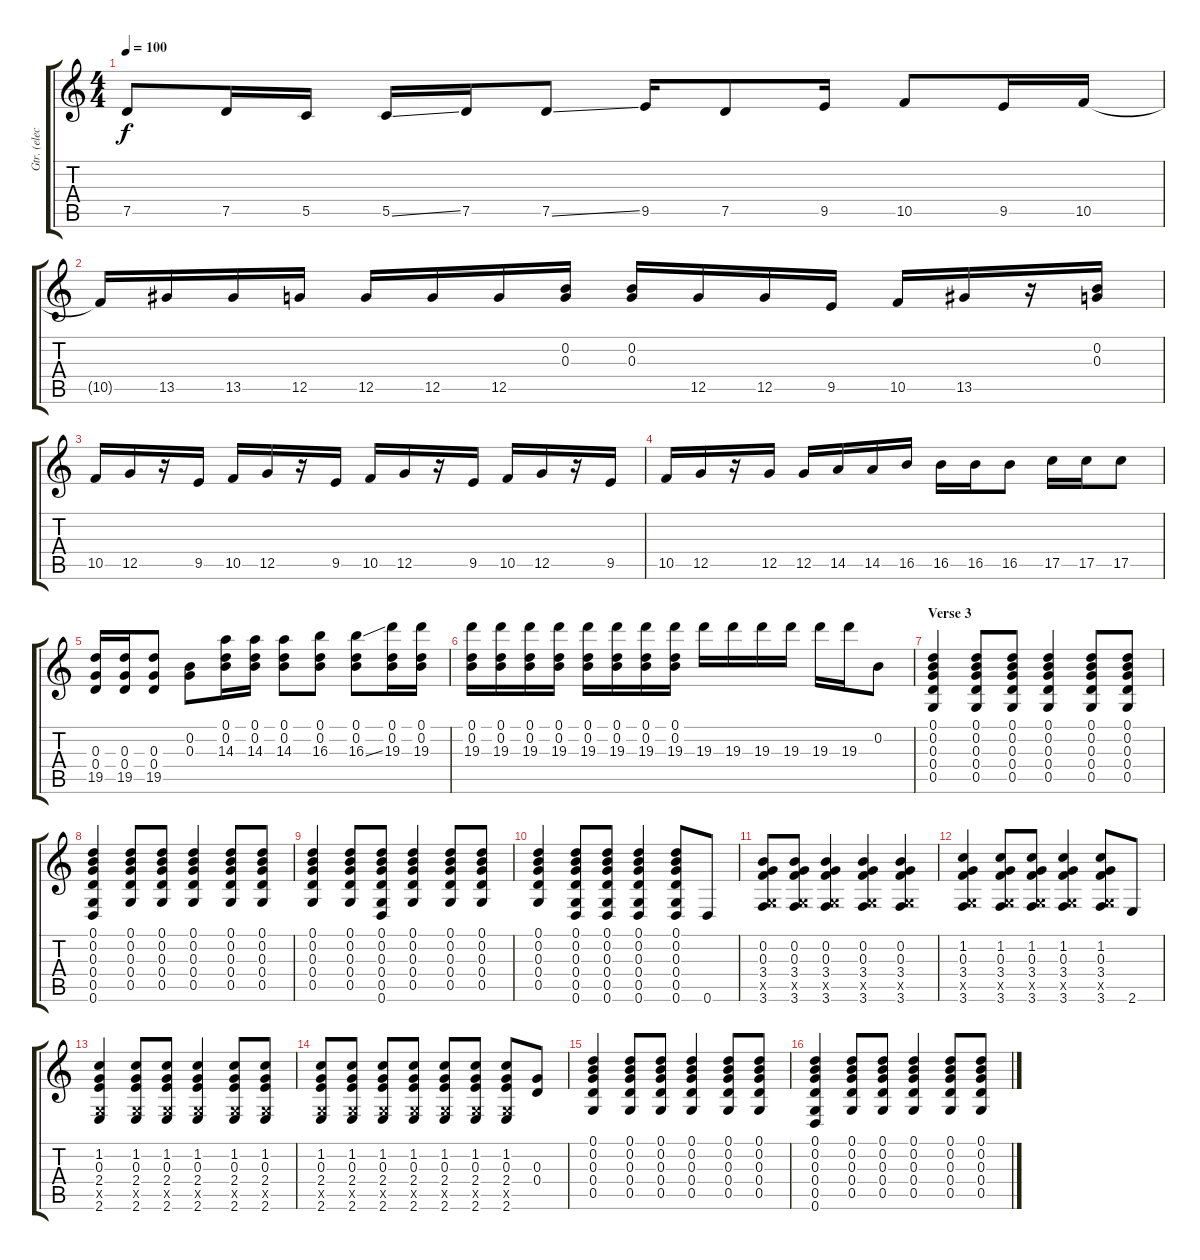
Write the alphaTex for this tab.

\track ("Gtr. (electric)" "Gtr. (elec") {instrument electricguitarclean}
\staff {score tabs}
\tuning (D4 B3 G3 D3 G2 D2) {hide}
\ts (4 4)
\tempo 100
\clef g2
\ks c
7.5.8{dy f} 7.5.16 5.5.16 5.5{ss}.16 7.5.16 7.5{ss}.8 9.5.16 7.5.8 9.5.16 10.5.8 9.5.16 10.5.16 |
10.5{t}.16 13.5.16 13.5.16 12.5.16 12.5.16 12.5.16 12.5.16 (0.2 0.3).16 (0.2 0.3).16 12.5.16 12.5.16 9.5.16 10.5.16 13.5.16 r.16 (0.2 0.3).16 |
10.5.16 12.5.16 r.16 9.5.16 10.5.16 12.5.16 r.16 9.5.16 10.5.16 12.5.16 r.16 9.5.16 10.5.16 12.5.16 r.16 9.5.16 |
10.5.16 12.5.16 r.16 12.5.16 12.5.16 14.5.16 14.5.16 16.5.16 16.5.16 16.5.16 16.5.8 17.5.16 17.5.16 17.5.8 |
(0.3 0.4 19.5).16 (0.3 0.4 19.5).16 (0.3 0.4 19.5).8 (0.2 0.3).8 (0.1 0.2 14.3).16 (0.1 0.2 14.3).16 (0.1 0.2 14.3).8 (0.1 0.2 16.3).8 (0.1 0.2 16.3{ss}).8 (0.1 0.2 19.3).16 (0.1 0.2 19.3).16 |
(0.1 0.2 19.3).16 (0.1 0.2 19.3).16 (0.1 0.2 19.3).16 (0.1 0.2 19.3).16 (0.1 0.2 19.3).16 (0.1 0.2 19.3).16 (0.1 0.2 19.3).16 (0.1 0.2 19.3).16 19.3.16 19.3.16 19.3.16 19.3.16 19.3.16 19.3.16 0.2.8 |
\section ("" "Verse 3")
(0.1 0.2 0.3 0.4 0.5).4 (0.1 0.2 0.3 0.4 0.5).8 (0.1 0.2 0.3 0.4 0.5).8 (0.1 0.2 0.3 0.4 0.5).4 (0.1 0.2 0.3 0.4 0.5).8 (0.1 0.2 0.3 0.4 0.5).8 |
(0.1 0.2 0.3 0.4 0.5 0.6).4 (0.1 0.2 0.3 0.4 0.5).8 (0.1 0.2 0.3 0.4 0.5).8 (0.1 0.2 0.3 0.4 0.5).4 (0.1 0.2 0.3 0.4 0.5).8 (0.1 0.2 0.3 0.4 0.5).8 |
(0.1 0.2 0.3 0.4 0.5).4 (0.1 0.2 0.3 0.4 0.5).8 (0.1 0.2 0.3 0.4 0.5 0.6).8 (0.1 0.2 0.3 0.4 0.5).4 (0.1 0.2 0.3 0.4 0.5).8 (0.1 0.2 0.3 0.4 0.5).8 |
(0.1 0.2 0.3 0.4 0.5).4 (0.1 0.2 0.3 0.4 0.5 0.6).8 (0.1 0.2 0.3 0.4 0.5 0.6).8 (0.1 0.2 0.3 0.4 0.5 0.6).4 (0.1 0.2 0.3 0.4 0.5 0.6).8 0.6.8 |
(0.2 0.3 3.4 0.5{x} 3.6).8 (0.2 0.3 3.4 0.5{x} 3.6).8 (0.2 0.3 3.4 0.5{x} 3.6).4 (0.2 0.3 3.4 0.5{x} 3.6).4 (0.2 0.3 3.4 0.5{x} 3.6).4 |
(1.2 0.3 3.4 0.5{x} 3.6).4 (1.2 0.3 3.4 0.5{x} 3.6).8 (1.2 0.3 3.4 0.5{x} 3.6).8 (1.2 0.3 3.4 0.5{x} 3.6).4 (1.2 0.3 3.4 0.5{x} 3.6).8 2.6.8 |
(1.2 0.3 2.4 0.5{x} 2.6).4 (1.2 0.3 2.4 0.5{x} 2.6).8 (1.2 0.3 2.4 0.5{x} 2.6).8 (1.2 0.3 2.4 0.5{x} 2.6).4 (1.2 0.3 2.4 0.5{x} 2.6).8 (1.2 0.3 2.4 0.5{x} 2.6).8 |
(1.2 0.3 2.4 0.5{x} 2.6).8 (1.2 0.3 2.4 0.5{x} 2.6).8 (1.2 0.3 2.4 0.5{x} 2.6).8 (1.2 0.3 2.4 0.5{x} 2.6).8 (1.2 0.3 2.4 0.5{x} 2.6).8 (1.2 0.3 2.4 0.5{x} 2.6).8 (1.2 0.3 2.4 0.5{x} 2.6).8 (0.3 0.4).8 |
(0.1 0.2 0.3 0.4 0.5).4 (0.1 0.2 0.3 0.4 0.5).8 (0.1 0.2 0.3 0.4 0.5).8 (0.1 0.2 0.3 0.4 0.5).4 (0.1 0.2 0.3 0.4 0.5).8 (0.1 0.2 0.3 0.4 0.5).8 |
(0.1 0.2 0.3 0.4 0.5 0.6).4 (0.1 0.2 0.3 0.4 0.5).8 (0.1 0.2 0.3 0.4 0.5).8 (0.1 0.2 0.3 0.4 0.5).4 (0.1 0.2 0.3 0.4 0.5).8 (0.1 0.2 0.3 0.4 0.5).8
